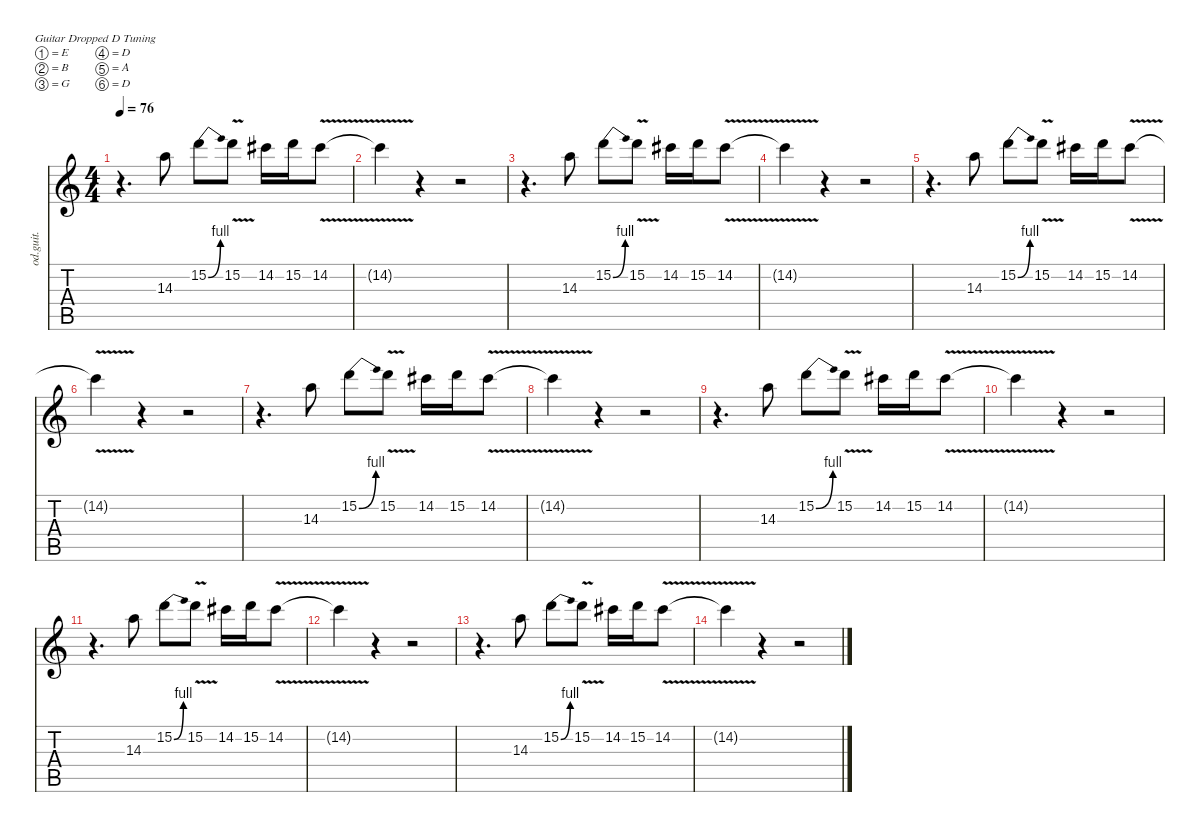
\defaultSystemsLayout 4
\hideDynamics
\bracketExtendMode nobrackets
\otherSystemsTrackNameOrientation horizontal
\track ("Fill Guitar #3" "od.guit.") {instrument overdrivenguitar}
\staff {score tabs}
\tuning (E4 B3 G3 D3 A2 D2)
\ts (4 4)
\tempo 76
\clef g2
\ks c
r.4{d dy f beam Down} 14.3.8{dy mf beam Down} 15.2{be (bend 0 0 30 4)}.8{beam Down} 15.2{v}.8{beam Down} 14.2{acc #}.16{beam Down} 15.2.16{beam Down} 14.2{v acc #}.8{beam Down} |
14.2{v t acc #}.4{dy f beam Down} r.4{beam Down} r.2{beam Down} |
r.4{d beam Down} 14.3.8{dy mf beam Down} 15.2{be (bend 0 0 30 4)}.8{beam Down} 15.2{v}.8{beam Down} 14.2{acc #}.16{beam Down} 15.2.16{beam Down} 14.2{v acc #}.8{beam Down} |
14.2{v t acc #}.4{dy f beam Down} r.4{beam Down} r.2{beam Down} |
r.4{d beam Down} 14.3.8{dy mf beam Down} 15.2{be (bend 0 0 30 4)}.8{beam Down} 15.2{v}.8{beam Down} 14.2{acc #}.16{beam Down} 15.2.16{beam Down} 14.2{v acc #}.8{beam Down} |
14.2{v t acc #}.4{dy f beam Down} r.4{beam Down} r.2{beam Down} |
r.4{d beam Down} 14.3.8{dy mf beam Down} 15.2{be (bend 0 0 30 4)}.8{beam Down} 15.2{v}.8{beam Down} 14.2{acc #}.16{beam Down} 15.2.16{beam Down} 14.2{v acc #}.8{beam Down} |
14.2{v t acc #}.4{dy f beam Down} r.4{beam Down} r.2{beam Down} |
r.4{d beam Down} 14.3.8{dy mf beam Down} 15.2{be (bend 0 0 30 4)}.8{beam Down} 15.2{v}.8{beam Down} 14.2{acc #}.16{beam Down} 15.2.16{beam Down} 14.2{v acc #}.8{beam Down} |
14.2{v t acc #}.4{dy f beam Down} r.4{beam Down} r.2{beam Down} |
r.4{d beam Down} 14.3.8{dy mf beam Down} 15.2{be (bend 0 0 30 4)}.8{beam Down} 15.2{v}.8{beam Down} 14.2{acc #}.16{beam Down} 15.2.16{beam Down} 14.2{v acc #}.8{beam Down} |
14.2{v t acc #}.4{dy f beam Down} r.4{beam Down} r.2{beam Down} |
r.4{d beam Down} 14.3.8{dy mf beam Down} 15.2{be (bend 0 0 30 4)}.8{beam Down} 15.2{v}.8{beam Down} 14.2{acc #}.16{beam Down} 15.2.16{beam Down} 14.2{v acc #}.8{beam Down} |
14.2{v t acc #}.4{dy f beam Down} r.4{beam Down} r.2{beam Down}
